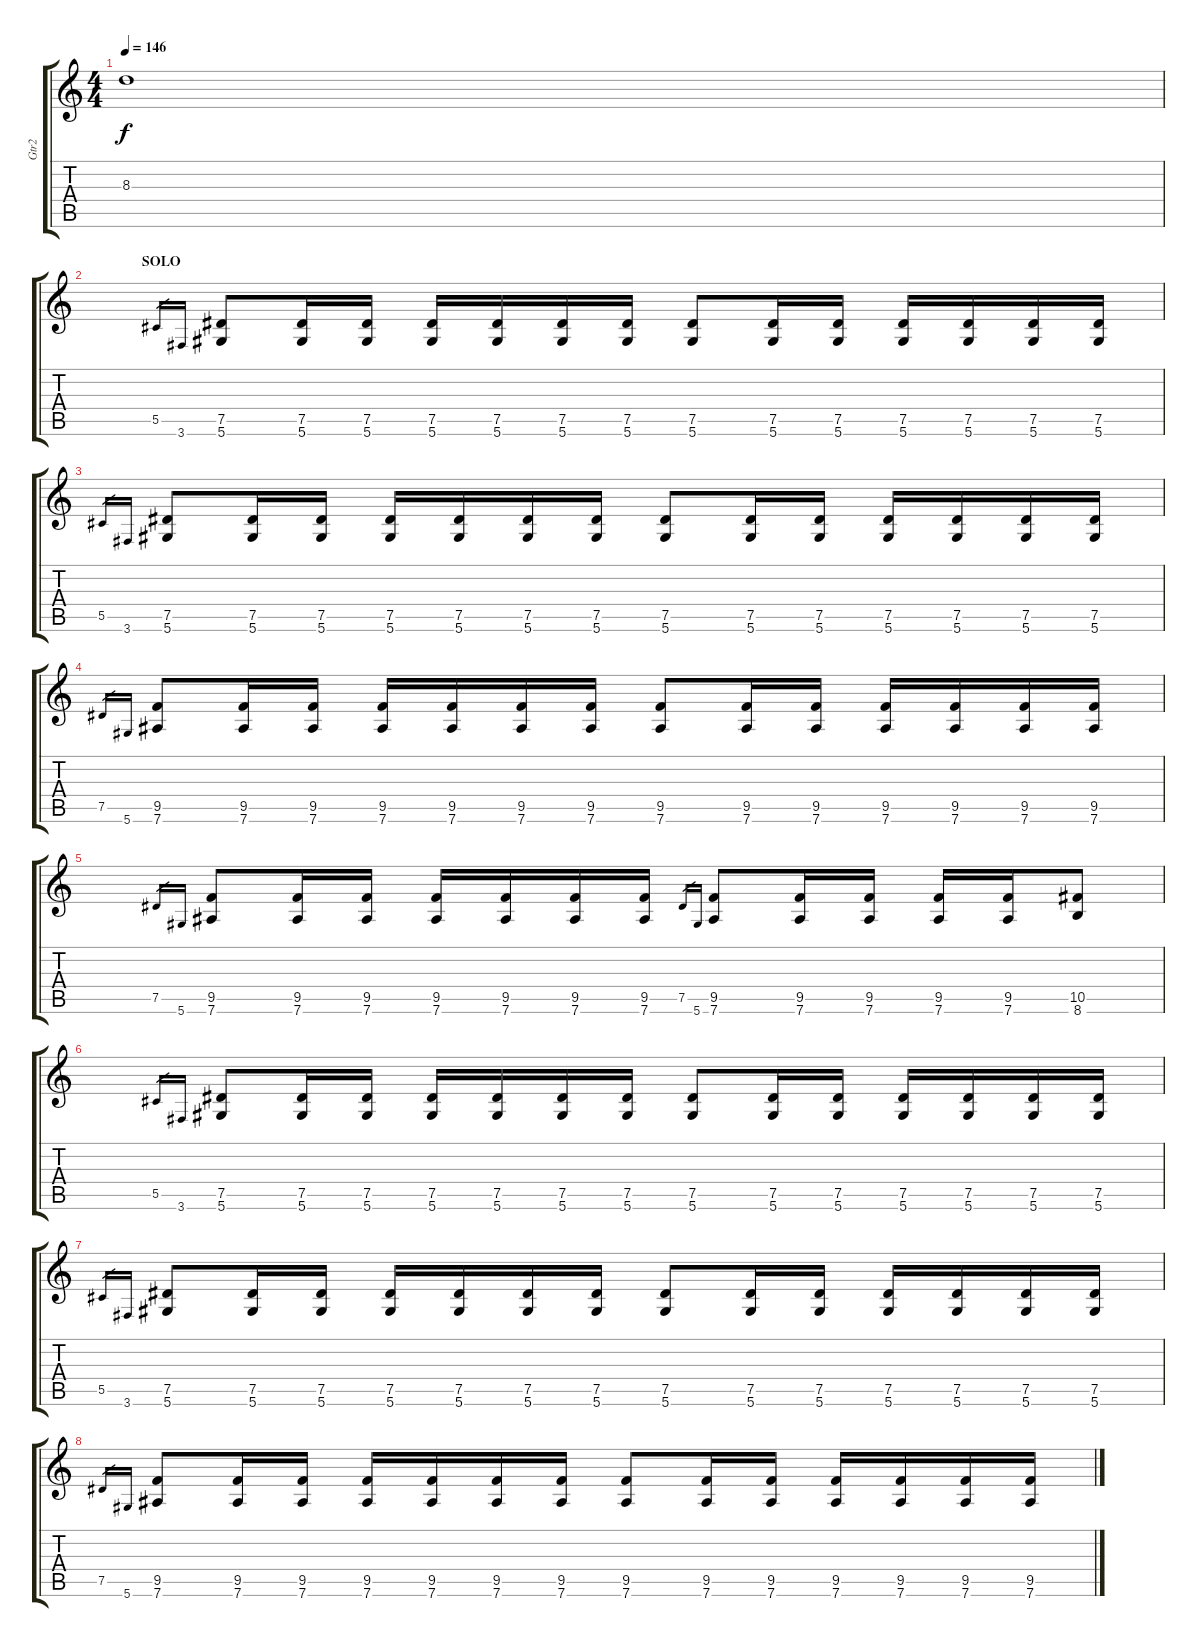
\track ("Gtr2" "Gtr2") {instrument overdrivenguitar}
\staff {score tabs}
\tuning (Eb4 Bb3 Gb3 Db3 Ab2 Eb2) {hide}
\ts (4 4)
\tempo 146
\clef g2
\ks c
8.3.1{dy f} |
\section ("" "SOLO")
5.5.16{gr} 3.6.16{gr} (7.5 5.6).8{volume 12 balance 8} (7.5 5.6).16 (7.5 5.6).16 (7.5 5.6).16 (7.5 5.6).16 (7.5 5.6).16 (7.5 5.6).16 (7.5 5.6).8 (7.5 5.6).16 (7.5 5.6).16 (7.5 5.6).16 (7.5 5.6).16 (7.5 5.6).16 (7.5 5.6).16 |
5.5.16{gr} 3.6.16{gr} (7.5 5.6).8 (7.5 5.6).16 (7.5 5.6).16 (7.5 5.6).16 (7.5 5.6).16 (7.5 5.6).16 (7.5 5.6).16 (7.5 5.6).8 (7.5 5.6).16 (7.5 5.6).16 (7.5 5.6).16 (7.5 5.6).16 (7.5 5.6).16 (7.5 5.6).16 |
7.5.16{gr} 5.6.16{gr} (9.5 7.6).8 (9.5 7.6).16 (9.5 7.6).16 (9.5 7.6).16 (9.5 7.6).16 (9.5 7.6).16 (9.5 7.6).16 (9.5 7.6).8 (9.5 7.6).16 (9.5 7.6).16 (9.5 7.6).16 (9.5 7.6).16 (9.5 7.6).16 (9.5 7.6).16 |
7.5.16{gr} 5.6.16{gr} (9.5 7.6).8 (9.5 7.6).16 (9.5 7.6).16 (9.5 7.6).16 (9.5 7.6).16 (9.5 7.6).16 (9.5 7.6).16 7.5.16{gr} 5.6.16{gr} (9.5 7.6).8 (9.5 7.6).16 (9.5 7.6).16 (9.5 7.6).16 (9.5 7.6).16 (10.5 8.6).8 |
5.5.16{gr} 3.6.16{gr} (7.5 5.6).8 (7.5 5.6).16 (7.5 5.6).16 (7.5 5.6).16 (7.5 5.6).16 (7.5 5.6).16 (7.5 5.6).16 (7.5 5.6).8 (7.5 5.6).16 (7.5 5.6).16 (7.5 5.6).16 (7.5 5.6).16 (7.5 5.6).16 (7.5 5.6).16 |
5.5.16{gr} 3.6.16{gr} (7.5 5.6).8 (7.5 5.6).16 (7.5 5.6).16 (7.5 5.6).16 (7.5 5.6).16 (7.5 5.6).16 (7.5 5.6).16 (7.5 5.6).8 (7.5 5.6).16 (7.5 5.6).16 (7.5 5.6).16 (7.5 5.6).16 (7.5 5.6).16 (7.5 5.6).16 |
7.5.16{gr} 5.6.16{gr} (9.5 7.6).8 (9.5 7.6).16 (9.5 7.6).16 (9.5 7.6).16 (9.5 7.6).16 (9.5 7.6).16 (9.5 7.6).16 (9.5 7.6).8 (9.5 7.6).16 (9.5 7.6).16 (9.5 7.6).16 (9.5 7.6).16 (9.5 7.6).16 (9.5 7.6).16
